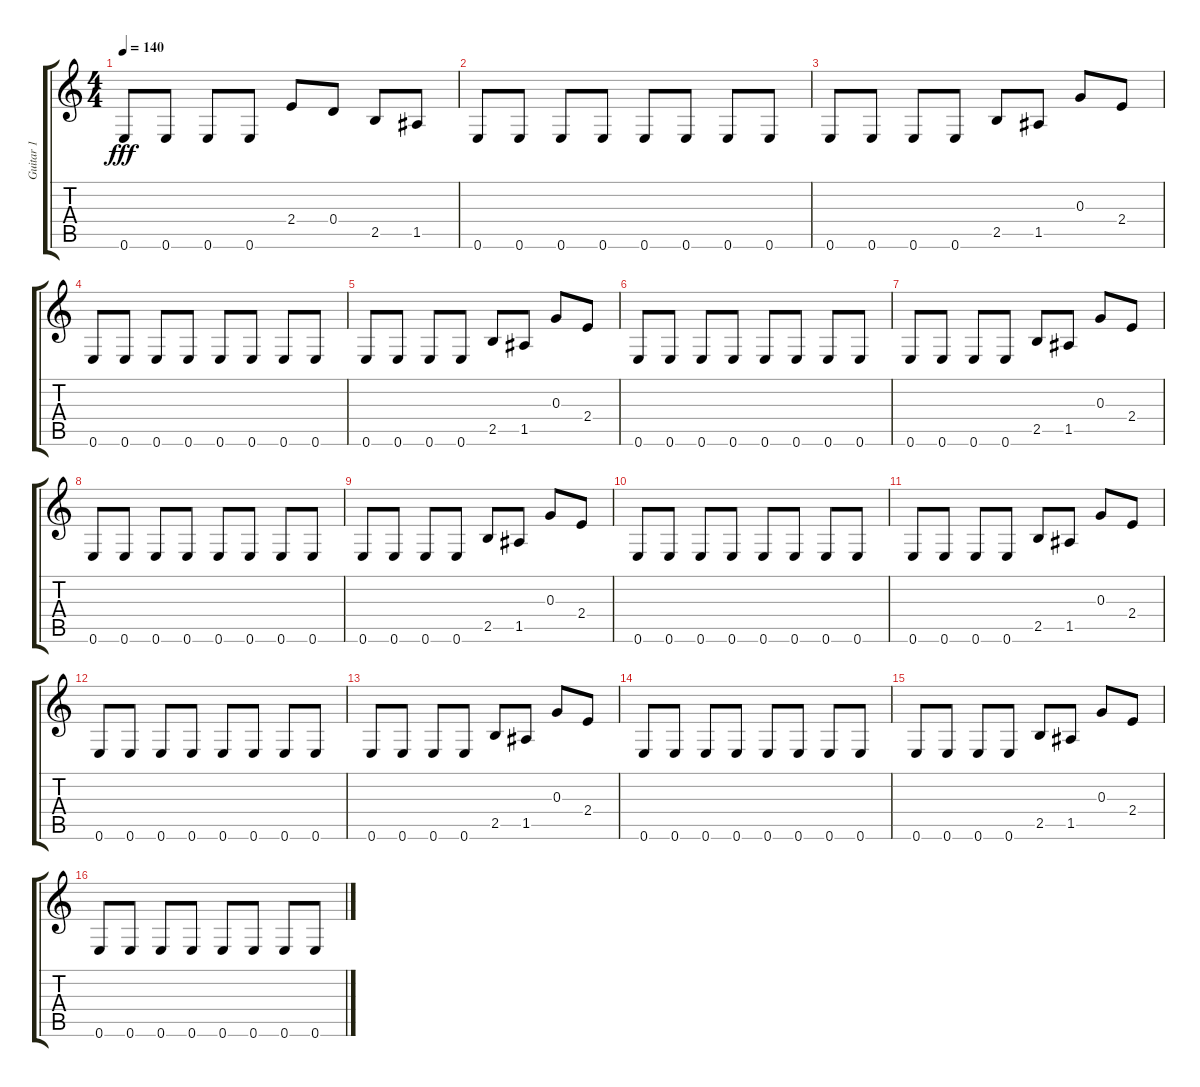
\track ("Guitar 1" "Guitar 1") {instrument electricguitarclean}
\staff {score tabs}
\tuning (E4 B3 G3 D3 A2 E2) {hide}
\ts (4 4)
\tempo 140
\clef g2
\ks c
0.6.8{dy fff} 0.6.8 0.6.8 0.6.8 2.4.8 0.4.8 2.5.8 1.5.8 |
0.6.8 0.6.8 0.6.8 0.6.8 0.6.8 0.6.8 0.6.8 0.6.8 |
0.6.8 0.6.8 0.6.8 0.6.8 2.5.8 1.5.8 0.3.8 2.4.8 |
0.6.8 0.6.8 0.6.8 0.6.8 0.6.8 0.6.8 0.6.8 0.6.8 |
0.6.8 0.6.8 0.6.8 0.6.8 2.5.8 1.5.8 0.3.8 2.4.8 |
0.6.8 0.6.8 0.6.8 0.6.8 0.6.8 0.6.8 0.6.8 0.6.8 |
0.6.8 0.6.8 0.6.8 0.6.8 2.5.8 1.5.8 0.3.8 2.4.8 |
0.6.8 0.6.8 0.6.8 0.6.8 0.6.8 0.6.8 0.6.8 0.6.8 |
0.6.8 0.6.8 0.6.8 0.6.8 2.5.8 1.5.8 0.3.8 2.4.8 |
0.6.8 0.6.8 0.6.8 0.6.8 0.6.8 0.6.8 0.6.8 0.6.8 |
0.6.8 0.6.8 0.6.8 0.6.8 2.5.8 1.5.8 0.3.8 2.4.8 |
0.6.8 0.6.8 0.6.8 0.6.8 0.6.8 0.6.8 0.6.8 0.6.8 |
0.6.8 0.6.8 0.6.8 0.6.8 2.5.8 1.5.8 0.3.8 2.4.8 |
0.6.8 0.6.8 0.6.8 0.6.8 0.6.8 0.6.8 0.6.8 0.6.8 |
0.6.8 0.6.8 0.6.8 0.6.8 2.5.8 1.5.8 0.3.8 2.4.8 |
0.6.8 0.6.8 0.6.8 0.6.8 0.6.8 0.6.8 0.6.8 0.6.8
